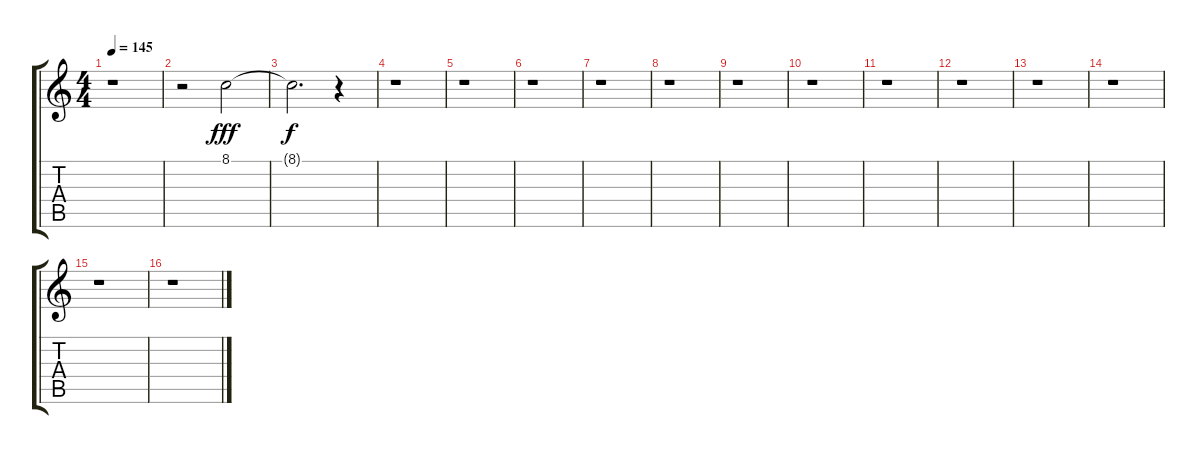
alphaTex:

\track "" {instrument seashore}
\staff {score tabs}
\tuning (E4 B3 G3 D3 A2 E2) {hide}
\ts (4 4)
\tempo 145
\clef g2
\ks c
r.1{dy fff} |
r.2 8.1.2{balance 6} |
8.1{t}.2{d dy f} r.4 |
r.1 |
r.1 |
r.1 |
r.1 |
r.1 |
r.1 |
r.1 |
r.1 |
r.1 |
r.1 |
r.1 |
r.1 |
r.1
